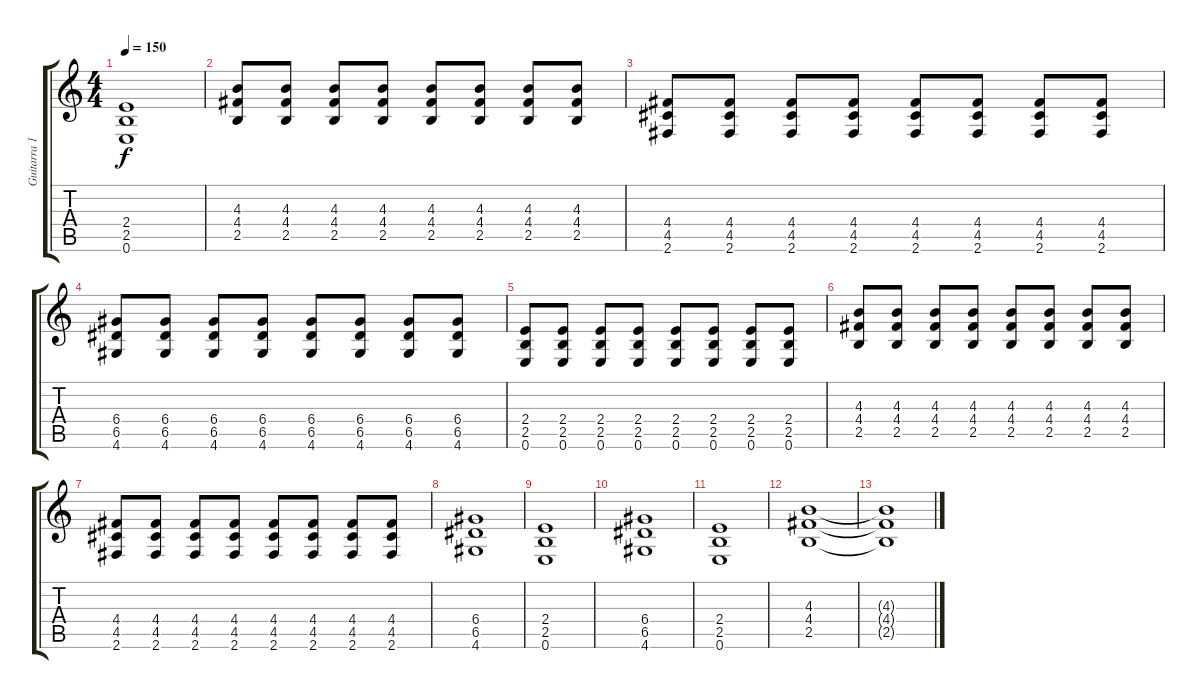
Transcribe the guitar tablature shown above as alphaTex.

\track ("Guitarra 1" "Guitarra 1") {instrument distortionguitar}
\staff {score tabs}
\tuning (E4 B3 G3 D3 A2 E2) {hide}
\ts (4 4)
\tempo 150
\clef g2
\ks c
(2.4 2.5 0.6).1{dy f} |
(4.3 4.4 2.5).8 (4.3 4.4 2.5).8 (4.3 4.4 2.5).8 (4.3 4.4 2.5).8 (4.3 4.4 2.5).8 (4.3 4.4 2.5).8 (4.3 4.4 2.5).8 (4.3 4.4 2.5).8 |
(4.4 4.5 2.6).8 (4.4 4.5 2.6).8 (4.4 4.5 2.6).8 (4.4 4.5 2.6).8 (4.4 4.5 2.6).8 (4.4 4.5 2.6).8 (4.4 4.5 2.6).8 (4.4 4.5 2.6).8 |
(6.4 6.5 4.6).8 (6.4 6.5 4.6).8 (6.4 6.5 4.6).8 (6.4 6.5 4.6).8 (6.4 6.5 4.6).8 (6.4 6.5 4.6).8 (6.4 6.5 4.6).8 (6.4 6.5 4.6).8 |
(2.4 2.5 0.6).8 (2.4 2.5 0.6).8 (2.4 2.5 0.6).8 (2.4 2.5 0.6).8 (2.4 2.5 0.6).8 (2.4 2.5 0.6).8 (2.4 2.5 0.6).8 (2.4 2.5 0.6).8 |
(4.3 4.4 2.5).8 (4.3 4.4 2.5).8 (4.3 4.4 2.5).8 (4.3 4.4 2.5).8 (4.3 4.4 2.5).8 (4.3 4.4 2.5).8 (4.3 4.4 2.5).8 (4.3 4.4 2.5).8 |
(4.4 4.5 2.6).8 (4.4 4.5 2.6).8 (4.4 4.5 2.6).8 (4.4 4.5 2.6).8 (4.4 4.5 2.6).8 (4.4 4.5 2.6).8 (4.4 4.5 2.6).8 (4.4 4.5 2.6).8 |
(6.4 6.5 4.6).1 |
(2.4 2.5 0.6).1 |
(6.4 6.5 4.6).1 |
(2.4 2.5 0.6).1 |
(4.3 4.4 2.5).1 |
(4.3{t} 4.4{t} 2.5{t}).1
